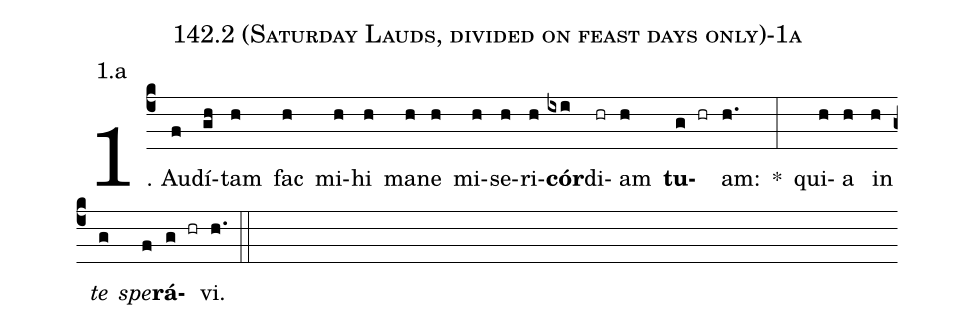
name: 142.2 (Saturday Lauds, divided on feast days only)-1a;
annotation: 1.a;
%%
(c4)1. Au(f)dí(gh)tam(h) fac(h) mi(h)hi(h) ma(h)ne(h) mi(h)se(h)ri(h)<b>cór</b>(ixi)di(hr)am(h) <b>tu</b>(g hr)am:(h.) *(:) qui(h)a(h) in(h) <i>te</i>(g) <i>spe</i>(f)<b>rá</b>(g hr)vi.(h.) (::)
